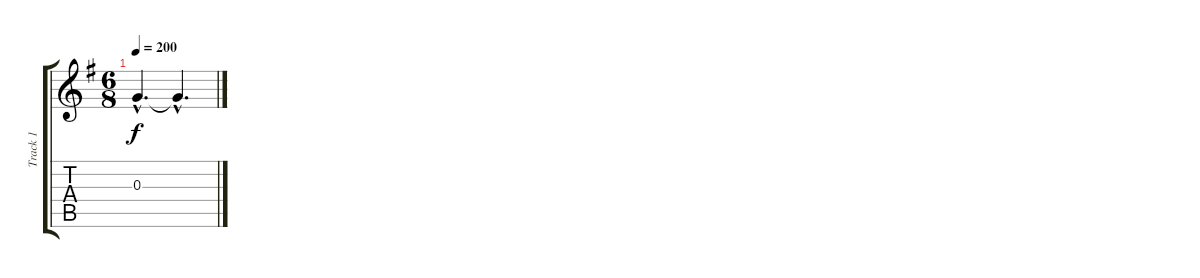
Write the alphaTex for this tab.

\track ("Track 1" "Track 1") {instrument acousticguitarnylon}
\staff {score tabs}
\tuning (E4 B3 G3 D3 A2 E2) {hide}
\ts (6 8)
\tempo 200
\clef g2
\ks g
0.3{hac}.4{d dy f} 0.3{hac t}.4{d}
